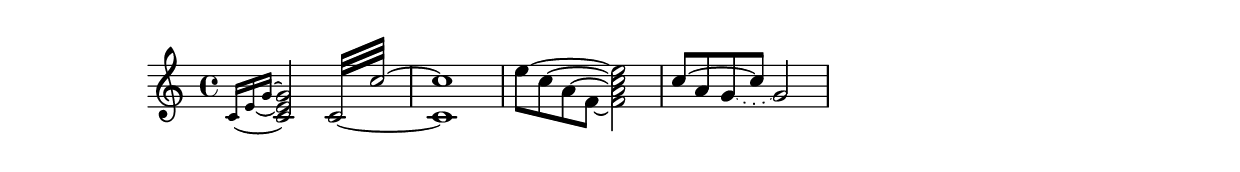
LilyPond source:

%% DO NOT EDIT this file manually; it is automatically
%% generated from LSR http://lsr.dsi.unimi.it
%% Make any changes in LSR itself, or in Documentation/snippets/new/ ,
%% and then run scripts/auxiliar/makelsr.py
%%
%% This file is in the public domain.
\version "2.12.2"

\header {
  lsrtags = "rhythms"

%% Translation of GIT committish: 59caa3adce63114ca7972d18f95d4aadc528ec3d
 doctitlees = "Uso de ligaduras en los arpegios"
 texidoces = "
En ocasiones se usan ligaduras de unión para escribir los arpegios.
En este caso, las dos notas ligadas no tienen que ser consecutivas.
Esto se puede conseguir estableciendo la propiedad
@code{tieWaitForNote} al valor @code{#t}.  La misma funcionalidad
es de utilidad, por ejemplo, para ligar un trémolo a un acorde, pero
en principio también se puede usar para notas normales consecutivas.

"


%% Translation of GIT committish: 0a868be38a775ecb1ef935b079000cebbc64de40
 texidocde = "
 Überbindungen werden teilweise benutzt, um Arpeggios zu notieren.  In
 diesem Fall stehen die übergebundenen Noten nicht unbedingt hintereinander.
Das Verhalten kann erreicht werden, indem die @code{tieWaitForNote}-Eigenschaft
auf @code{#t} gesetzt wird.  Diese Funktion ist auch sinnvoll, um etwa
ein Tremolo mit einem Akkord zu überbinden, kann aber prinzipiell auch
für normale Überbindungen eingesetzt werden
"
  doctitlede = "Überbindungen für Arpeggio benutzen"



%% Translation of GIT committish: 4da4307e396243a5a3bc33a0c2753acac92cb685
  texidocfr = "
Les liaisons de tenue servent parfois à rendre un accord arpégé. Dans
ce cas, les notes liées ne sont pas toutes consécutives. Il faut alors
assigner à la propriété @code{tieWaitForNote} la valeur @code{#t}
(@emph{true} pour @qq{vrai}).  Cette même méthode peut servir, par
exemple, à lier un trémolo à un accord.
"
  doctitlefr = "Liaison de tenue et arpège"

  texidoc = "
Ties are sometimes used to write out arpeggios.  In this case, two tied
notes need not be consecutive.  This can be achieved by setting the
@code{tieWaitForNote} property to @code{#t}.  The same feature is also
useful, for example, to tie a tremolo to a chord, but in principle, it
can also be used for ordinary consecutive notes.

"
  doctitle = "Using ties with arpeggios"
} % begin verbatim

\relative c' {
  \set tieWaitForNote = ##t
  \grace { c16[ ~ e ~ g] ~ } <c, e g>2
  \repeat tremolo 8 { c32 ~ c' ~ } <c c,>1
  e8 ~ c ~ a ~ f ~ <e' c a f>2
  \tieUp
  c8 ~ a
  \tieDown
  \tieDotted
  g8 ~ c g2
}

